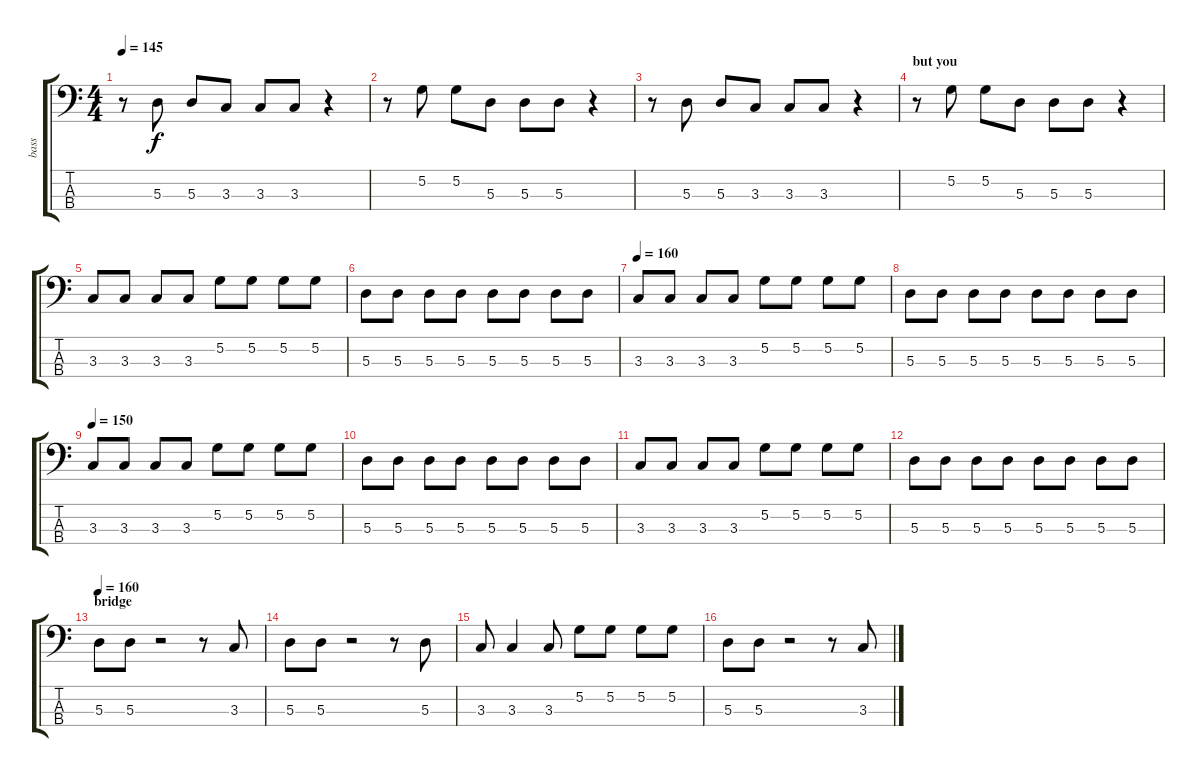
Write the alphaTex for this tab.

\track ("bass" "bass") {instrument electricbasspick}
\staff {score tabs}
\tuning (G2 D2 A1 E1) {hide}
\ts (4 4)
\tempo 145
\clef f4
\ks c
r.8{dy f} 5.3.8 5.3.8 3.3.8 3.3.8 3.3.8 r.4 |
r.8 5.2.8 5.2.8 5.3.8 5.3.8 5.3.8 r.4 |
r.8 5.3.8 5.3.8 3.3.8 3.3.8 3.3.8 r.4 |
\section ("" "but you")
r.8 5.2.8 5.2.8 5.3.8 5.3.8 5.3.8 r.4 |
3.3.8 3.3.8 3.3.8 3.3.8 5.2.8 5.2.8 5.2.8 5.2.8 |
5.3.8 5.3.8 5.3.8 5.3.8 5.3.8 5.3.8 5.3.8 5.3.8 |
\tempo 160
3.3.8 3.3.8 3.3.8 3.3.8 5.2.8 5.2.8 5.2.8 5.2.8 |
5.3.8 5.3.8 5.3.8 5.3.8 5.3.8 5.3.8 5.3.8 5.3.8 |
\tempo 150
3.3.8 3.3.8 3.3.8 3.3.8 5.2.8 5.2.8 5.2.8 5.2.8 |
5.3.8 5.3.8 5.3.8 5.3.8 5.3.8 5.3.8 5.3.8 5.3.8 |
3.3.8 3.3.8 3.3.8 3.3.8 5.2.8 5.2.8 5.2.8 5.2.8 |
5.3.8 5.3.8 5.3.8 5.3.8 5.3.8 5.3.8 5.3.8 5.3.8 |
\section ("" "bridge")
\tempo 160
5.3.8 5.3.8 r.2 r.8 3.3.8 |
5.3.8 5.3.8 r.2 r.8 5.3.8 |
3.3.8 3.3.4 3.3.8 5.2.8 5.2.8 5.2.8 5.2.8 |
5.3.8 5.3.8 r.2 r.8 3.3.8
